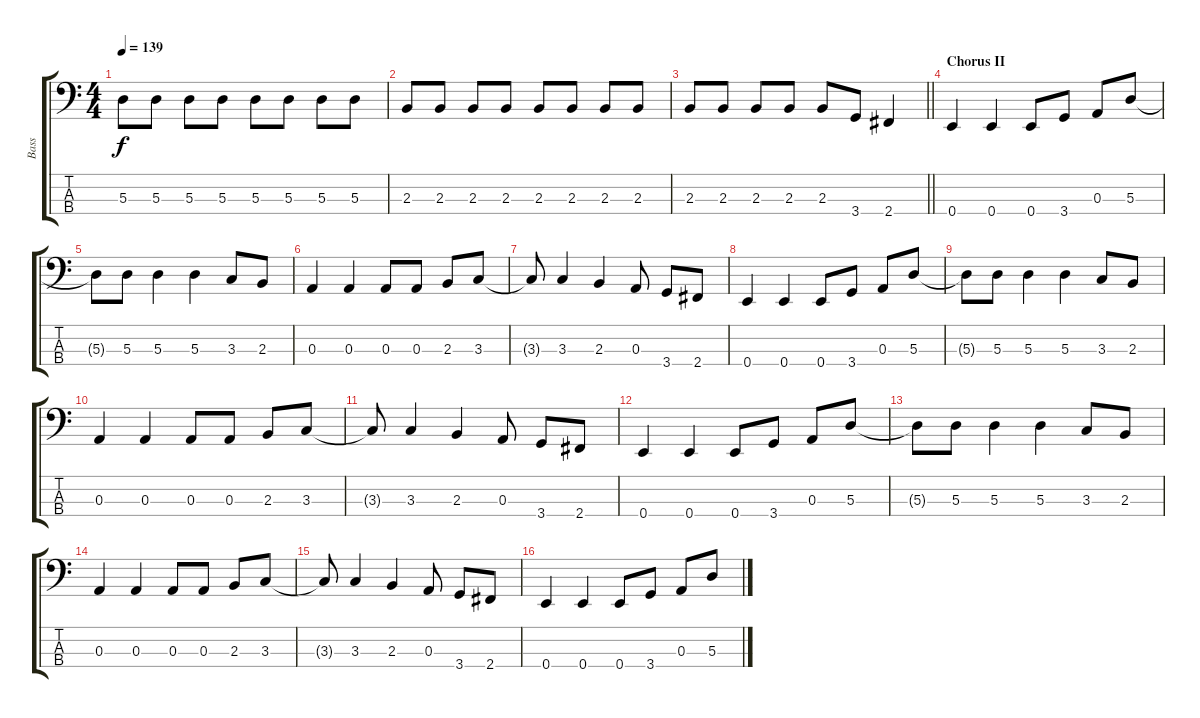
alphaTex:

\track ("Bass" "Bass") {instrument electricbassfinger}
\staff {score tabs}
\tuning (G2 D2 A1 E1) {hide}
\ts (4 4)
\tempo 139
\clef f4
\ks c
5.3{t}.8{dy f} 5.3.8 5.3.8 5.3.8 5.3.8 5.3.8 5.3.8 5.3.8 |
2.3.8 2.3.8 2.3.8 2.3.8 2.3.8 2.3.8 2.3.8 2.3.8 |
\barLineRight lightlight
2.3.8 2.3.8 2.3.8 2.3.8 2.3.8 3.4.8 2.4.4 |
\section ("" "Chorus II")
0.4.4 0.4.4 0.4.8 3.4.8 0.3.8 5.3.8 |
5.3{t}.8 5.3.8 5.3.4 5.3.4 3.3.8 2.3.8 |
0.3.4 0.3.4 0.3.8 0.3.8 2.3.8 3.3.8 |
3.3{t}.8 3.3.4 2.3.4 0.3.8 3.4.8 2.4.8 |
0.4.4 0.4.4 0.4.8 3.4.8 0.3.8 5.3.8 |
5.3{t}.8 5.3.8 5.3.4 5.3.4 3.3.8 2.3.8 |
0.3.4 0.3.4 0.3.8 0.3.8 2.3.8 3.3.8 |
3.3{t}.8 3.3.4 2.3.4 0.3.8 3.4.8 2.4.8 |
0.4.4 0.4.4 0.4.8 3.4.8 0.3.8 5.3.8 |
5.3{t}.8 5.3.8 5.3.4 5.3.4 3.3.8 2.3.8 |
0.3.4 0.3.4 0.3.8 0.3.8 2.3.8 3.3.8 |
3.3{t}.8 3.3.4 2.3.4 0.3.8 3.4.8 2.4.8 |
0.4.4 0.4.4 0.4.8 3.4.8 0.3.8 5.3.8
